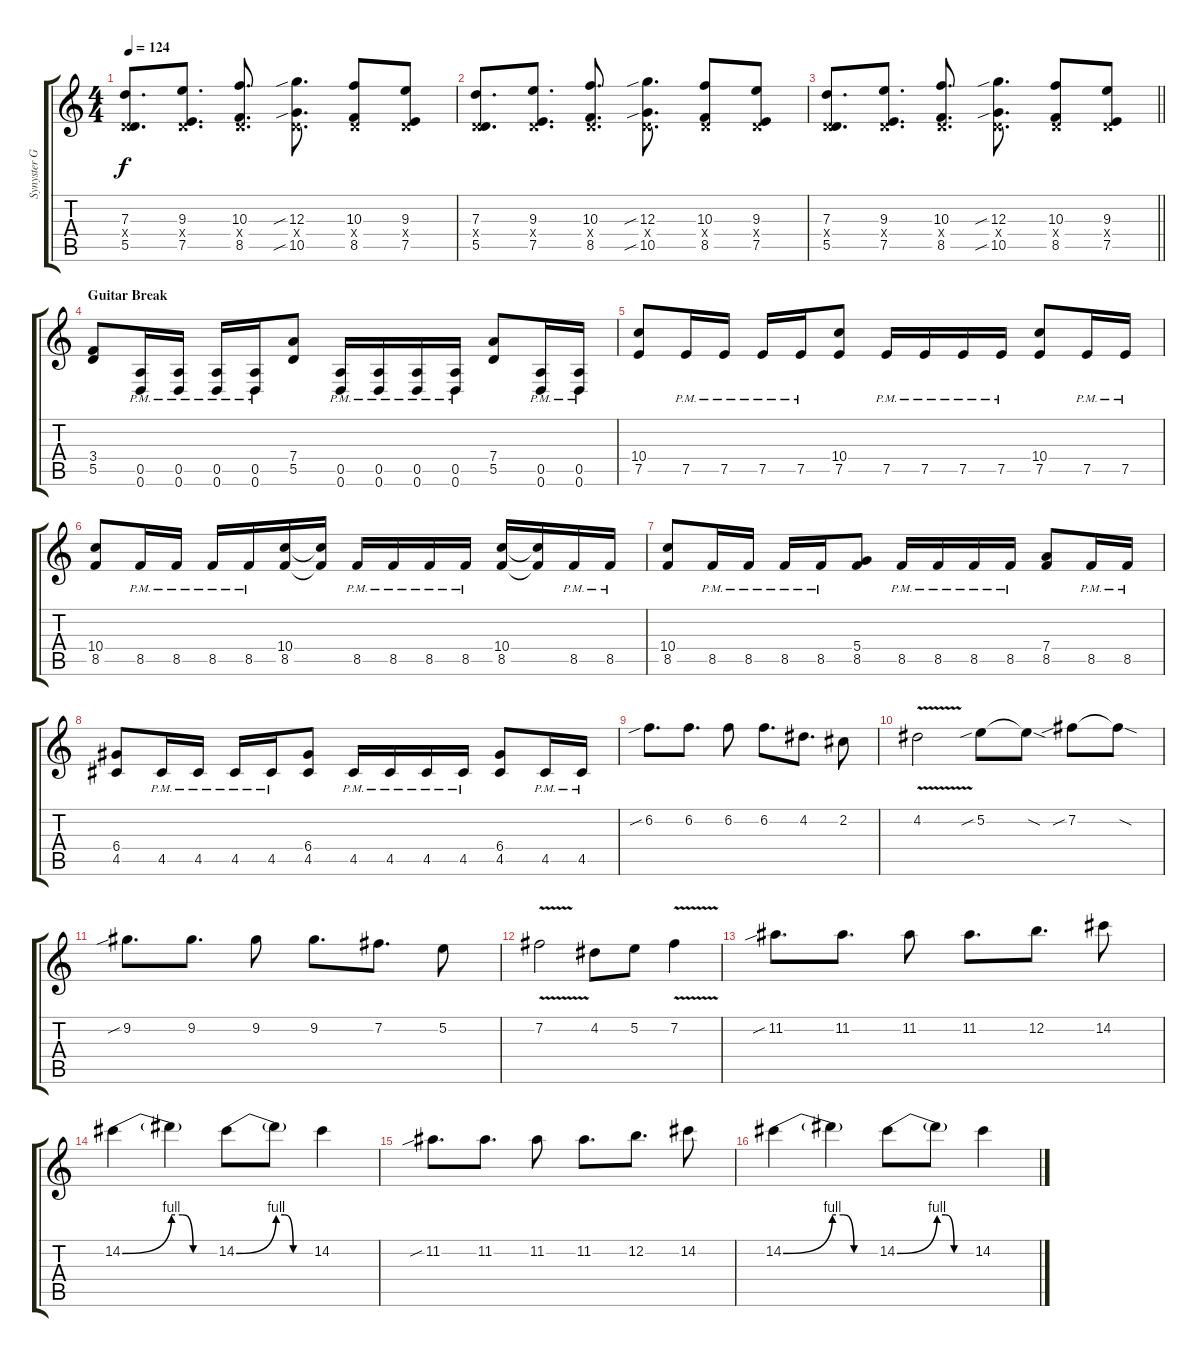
\track ("Synyster Gates" "Synyster G") {instrument distortionguitar}
\staff {score tabs}
\tuning (E4 B3 G3 D3 A2 D2) {hide}
\ts (4 4)
\tempo 124
\clef g2
\ks c
(7.3 0.4{x} 5.5).8{d dy f} (9.3 0.4{x} 7.5).8{d} (10.3 0.4{x} 8.5).8{d} (12.3{sib} 0.4{x} 10.5{sib}).8{d} (10.3 0.4{x} 8.5).8 (9.3 0.4{x} 7.5).8 |
(7.3 0.4{x} 5.5).8{d} (9.3 0.4{x} 7.5).8{d} (10.3 0.4{x} 8.5).8{d} (12.3{sib} 0.4{x} 10.5{sib}).8{d} (10.3 0.4{x} 8.5).8 (9.3 0.4{x} 7.5).8 |
\barLineRight lightlight
(7.3 0.4{x} 5.5).8{d} (9.3 0.4{x} 7.5).8{d} (10.3 0.4{x} 8.5).8{d} (12.3{sib} 0.4{x} 10.5{sib}).8{d} (10.3 0.4{x} 8.5).8 (9.3 0.4{x} 7.5).8 |
\section ("" "Guitar Break")
(3.4 5.5).8 (0.5{pm} 0.6{pm}).16 (0.5{pm} 0.6{pm}).16 (0.5{pm} 0.6{pm}).16 (0.5{pm} 0.6{pm}).16 (7.4 5.5).8 (0.5{pm} 0.6{pm}).16 (0.5{pm} 0.6{pm}).16 (0.5{pm} 0.6{pm}).16 (0.5{pm} 0.6{pm}).16 (7.4 5.5).8 (0.5{pm} 0.6{pm}).16 (0.5{pm} 0.6{pm}).16 |
(10.4 7.5).8 7.5{pm}.16 7.5{pm}.16 7.5{pm}.16 7.5{pm}.16 (10.4 7.5).8 7.5{pm}.16 7.5{pm}.16 7.5{pm}.16 7.5{pm}.16 (10.4 7.5).8 7.5{pm}.16 7.5{pm}.16 |
(10.4 8.5).8 8.5{pm}.16 8.5{pm}.16 8.5{pm}.16 8.5{pm}.16 (10.4 8.5).16 (10.4{t} 8.5{t}).16 8.5{pm}.16 8.5{pm}.16 8.5{pm}.16 8.5{pm}.16 (10.4 8.5).16 (10.4{t} 8.5{t}).16 8.5{pm}.16 8.5{pm}.16 |
(10.4 8.5).8 8.5{pm}.16 8.5{pm}.16 8.5{pm}.16 8.5{pm}.16 (5.4 8.5).8 8.5{pm}.16 8.5{pm}.16 8.5{pm}.16 8.5{pm}.16 (7.4 8.5).8 8.5{pm}.16 8.5{pm}.16 |
(6.4 4.5).8 4.5{pm}.16 4.5{pm}.16 4.5{pm}.16 4.5{pm}.16 (6.4 4.5).8 4.5{pm}.16 4.5{pm}.16 4.5{pm}.16 4.5{pm}.16 (6.4 4.5).8 4.5{pm}.16 4.5{pm}.16 |
6.2{sib}.8{d} 6.2.8{d} 6.2.8 6.2.8{d} 4.2.8{d} 2.2.8 |
4.2{v}.2 5.2{sib}.8 5.2{sod t}.8 7.2{sib}.8 7.2{sod t}.8 |
9.2{sib}.8{d} 9.2.8{d} 9.2.8 9.2.8{d} 7.2.8{d} 5.2.8 |
7.2{v}.2 4.2.8 5.2.8 7.2{v}.4 |
11.2{sib}.8{d} 11.2.8{d} 11.2.8 11.2.8{d} 12.2.8{d} 14.2.8 |
14.2{be (bend 0 0 60 4)}.4 14.2{be (custom 0 4 15 4 30 0 60 0) t}.4 14.2{be (bend 0 0 60 4)}.8 14.2{be (custom 0 4 15 4 30 0 60 0) t}.8 14.2.4 |
11.2{sib}.8{d} 11.2.8{d} 11.2.8 11.2.8{d} 12.2.8{d} 14.2.8 |
14.2{be (bend 0 0 60 4)}.4 14.2{be (custom 0 4 15 4 30 0 60 0) t}.4 14.2{be (bend 0 0 60 4)}.8 14.2{be (custom 0 4 15 4 30 0 60 0) t}.8 14.2.4
